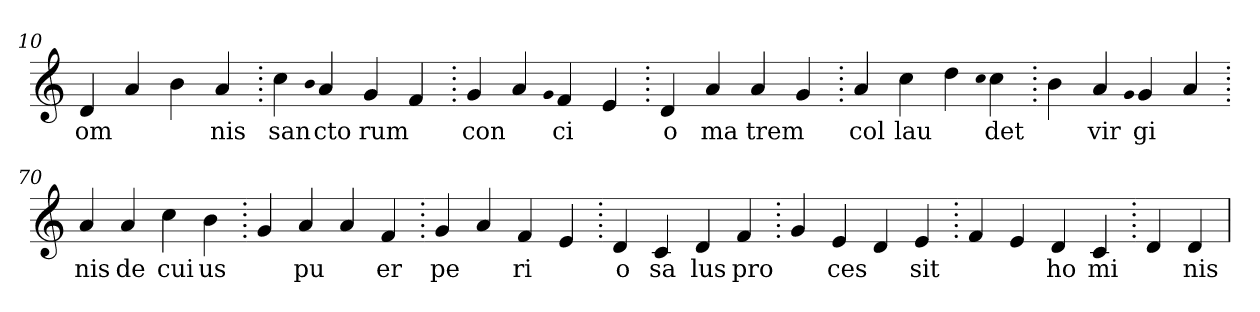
**kern	**text
*part1	*part1
*staff1	*staff1
*clefG2	*
=10.	=10.
4d	om
4a	.
4b	.
4a	nis
=20.	=20.
4cc	san
qqb	.
4a	cto
4g	rum
4f	.
=30.	=30.
4g	con
4a	.
qqg	.
4f	ci
4e	.
=40.	=40.
4d	o
4a	ma
4a	trem
4g	.
=50.	=50.
4a	col
4cc	lau
4dd	.
qqcc	.
4cc	det
=60.	=60.
4b	.
4a	vir
qqg	.
4g	gi
4a	.
=70.	=70.
4a	nis
4a	de
4cc	cui
4b	us
=80.	=80.
4g	.
4a	pu
4a	.
4f	er
=90.	=90.
4g	pe
4a	.
4f	ri
4e	.
=100.	=100.
4d	o
4c	sa
4d	lus
4f	pro
=110.	=110.
4g	.
4e	ces
4d	.
4e	sit
=120.	=120.
4f	.
4e	.
4d	ho
4c	mi
=130.	=130.
4d	.
4d	nis
=	=
*-	*-
